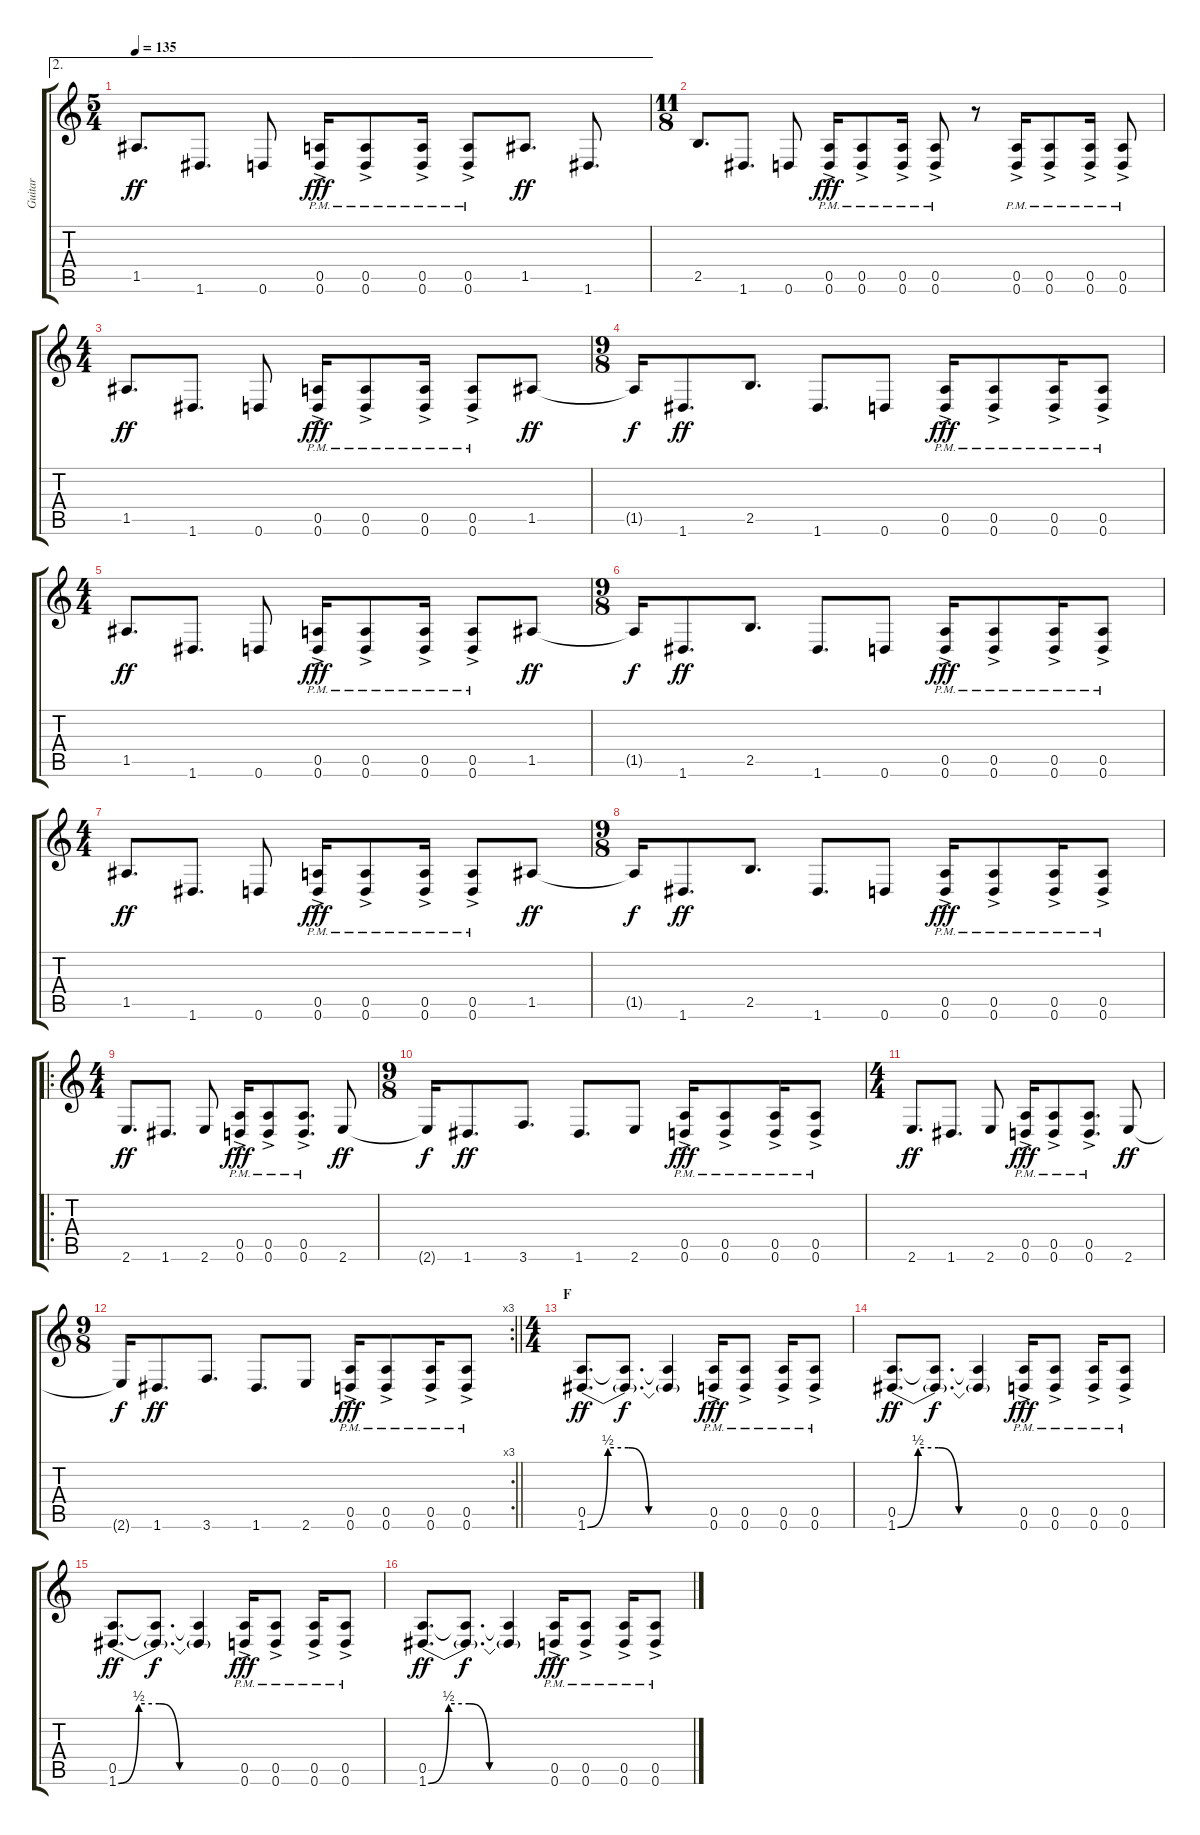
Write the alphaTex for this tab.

\track ("Guitar" "Guitar") {instrument distortionguitar}
\staff {score tabs}
\tuning (E4 B3 G3 D3 A2 D2) {hide}
\ae 2
\ts (5 4)
\tempo 135
\clef g2
\ks c
1.5.8{d dy ff} 1.6.8{d} 0.6.8 (0.5{ac pm} 0.6{ac pm}).16{dy fff} (0.5{ac pm} 0.6{ac pm}).8 (0.5{ac pm} 0.6{ac pm}).16 (0.5{ac pm} 0.6{ac pm}).8 1.5.8{d dy ff} 1.6.8{d} |
\ts (11 8)
2.5.8{d} 1.6.8{d} 0.6.8 (0.5{ac pm} 0.6{ac pm}).16{dy fff} (0.5{ac pm} 0.6{ac pm}).8 (0.5{ac pm} 0.6{ac pm}).16 (0.5{ac pm} 0.6{ac pm}).8 r.8 (0.5{ac pm} 0.6{ac pm}).16 (0.5{ac pm} 0.6{ac pm}).8 (0.5{ac pm} 0.6{ac pm}).16 (0.5{ac pm} 0.6{ac pm}).8 |
\ts (4 4)
1.5.8{d dy ff} 1.6.8{d} 0.6.8 (0.5{ac pm} 0.6{ac pm}).16{dy fff} (0.5{ac pm} 0.6{ac pm}).8 (0.5{ac pm} 0.6{ac pm}).16 (0.5{ac pm} 0.6{ac pm}).8 1.5.8{dy ff} |
\ts (9 8)
1.5{t}.16{dy f} 1.6.8{d dy ff} 2.5.8{d} 1.6.8{d} 0.6.8 (0.5{ac pm} 0.6{ac pm}).16{dy fff} (0.5{ac pm} 0.6{ac pm}).8 (0.5{ac pm} 0.6{ac pm}).16 (0.5{ac pm} 0.6{ac pm}).8 |
\ts (4 4)
1.5.8{d dy ff} 1.6.8{d} 0.6.8 (0.5{ac pm} 0.6{ac pm}).16{dy fff} (0.5{ac pm} 0.6{ac pm}).8 (0.5{ac pm} 0.6{ac pm}).16 (0.5{ac pm} 0.6{ac pm}).8 1.5.8{dy ff} |
\ts (9 8)
1.5{t}.16{dy f} 1.6.8{d dy ff} 2.5.8{d} 1.6.8{d} 0.6.8 (0.5{ac pm} 0.6{ac pm}).16{dy fff} (0.5{ac pm} 0.6{ac pm}).8 (0.5{ac pm} 0.6{ac pm}).16 (0.5{ac pm} 0.6{ac pm}).8 |
\ts (4 4)
1.5.8{d dy ff} 1.6.8{d} 0.6.8 (0.5{ac pm} 0.6{ac pm}).16{dy fff} (0.5{ac pm} 0.6{ac pm}).8 (0.5{ac pm} 0.6{ac pm}).16 (0.5{ac pm} 0.6{ac pm}).8 1.5.8{dy ff} |
\ts (9 8)
1.5{t}.16{dy f} 1.6.8{d dy ff} 2.5.8{d} 1.6.8{d} 0.6.8 (0.5{ac pm} 0.6{ac pm}).16{dy fff} (0.5{ac pm} 0.6{ac pm}).8 (0.5{ac pm} 0.6{ac pm}).16 (0.5{ac pm} 0.6{ac pm}).8 |
\ro
\ts (4 4)
2.6.8{d dy ff} 1.6.8{d} 2.6.8 (0.5{ac pm} 0.6{ac pm}).16{dy fff} (0.5{ac pm} 0.6{ac pm}).8 (0.5{ac pm} 0.6{ac pm}).8{d} 2.6.8{dy ff} |
\ts (9 8)
2.6{t}.16{dy f} 1.6.8{d dy ff} 3.6.8{d} 1.6.8{d} 2.6.8 (0.5{ac pm} 0.6{ac pm}).16{dy fff} (0.5{ac pm} 0.6{ac pm}).8 (0.5{ac pm} 0.6{ac pm}).16 (0.5{ac pm} 0.6{ac pm}).8 |
\ts (4 4)
2.6.8{d dy ff} 1.6.8{d} 2.6.8 (0.5{ac pm} 0.6{ac pm}).16{dy fff} (0.5{ac pm} 0.6{ac pm}).8 (0.5{ac pm} 0.6{ac pm}).8{d} 2.6.8{dy ff} |
\rc 3
\ts (9 8)
\barLineRight lightlight
2.6{t}.16{dy f} 1.6.8{d dy ff} 3.6.8{d} 1.6.8{d} 2.6.8 (0.5{ac pm} 0.6{ac pm}).16{dy fff} (0.5{ac pm} 0.6{ac pm}).8 (0.5{ac pm} 0.6{ac pm}).16 (0.5{ac pm} 0.6{ac pm}).8 |
\ts (4 4)
\section ("" "F")
(0.5 1.6{be (custom 0 0 10 2 20 2 30 0 60 0)}).8{d dy ff} (0.5{t} 1.6{t}).8{d dy f} (0.5{t} 1.6{t}).4 (0.5{ac pm} 0.6{ac pm}).16{dy fff} (0.5{ac pm} 0.6{ac pm}).8 (0.5{ac pm} 0.6{ac pm}).16 (0.5{ac pm} 0.6{ac pm}).8 |
(0.5 1.6{be (custom 0 0 10 2 20 2 30 0 60 0)}).8{d dy ff} (0.5{t} 1.6{t}).8{d dy f} (0.5{t} 1.6{t}).4 (0.5{ac pm} 0.6{ac pm}).16{dy fff} (0.5{ac pm} 0.6{ac pm}).8 (0.5{ac pm} 0.6{ac pm}).16 (0.5{ac pm} 0.6{ac pm}).8 |
(0.5 1.6{be (custom 0 0 10 2 20 2 30 0 60 0)}).8{d dy ff} (0.5{t} 1.6{t}).8{d dy f} (0.5{t} 1.6{t}).4 (0.5{ac pm} 0.6{ac pm}).16{dy fff} (0.5{ac pm} 0.6{ac pm}).8 (0.5{ac pm} 0.6{ac pm}).16 (0.5{ac pm} 0.6{ac pm}).8 |
(0.5 1.6{be (custom 0 0 10 2 20 2 30 0 60 0)}).8{d dy ff} (0.5{t} 1.6{t}).8{d dy f} (0.5{t} 1.6{t}).4 (0.5{ac pm} 0.6{ac pm}).16{dy fff} (0.5{ac pm} 0.6{ac pm}).8 (0.5{ac pm} 0.6{ac pm}).16 (0.5{ac pm} 0.6{ac pm}).8
